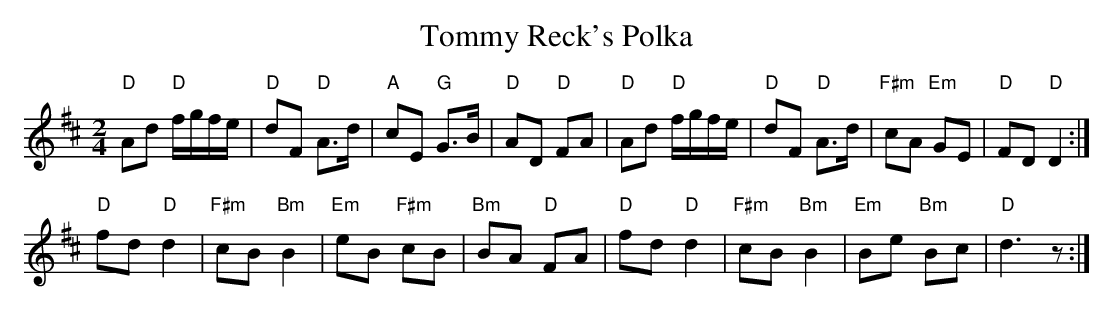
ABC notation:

X:1
T:Tommy Reck's Polka
M:2/4
K:D
"D"A2d2 "D"fgfe|"D"d2F2 "D"A3d|"A"c2E2 "G"G3B|"D"A2D2 "D"F2A2|\
"D"A2d2 "D"fgfe|"D"d2F2 "D"A3d|"F#m"c2A2 "Em"G2E2|"D"F2D2 "D"D4:|
"D"f2d2 "D"d4|"F#m"c2B2 "Bm"B4|"Em"e2B2 "F#m"c2B2|"Bm"B2A2 "D"F2A2|\
"D"f2d2 "D"d4|"F#m"c2B2 "Bm"B4|"Em"B2e2 "Bm"B2c2|"D"d6 z2:|
